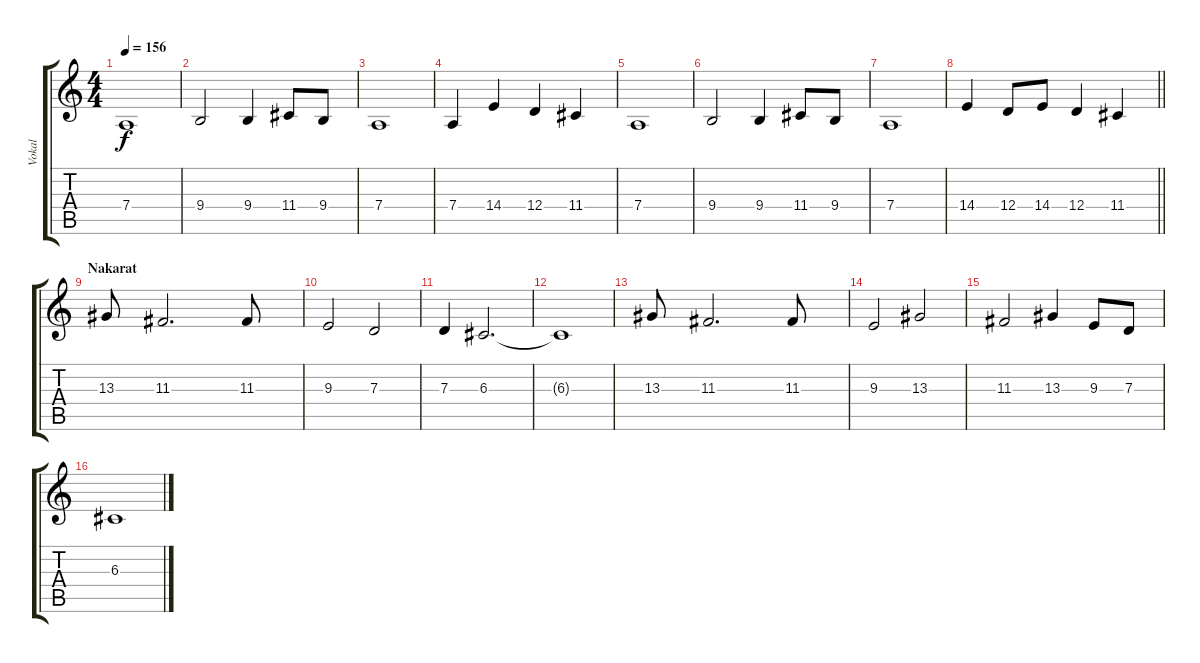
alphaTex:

\track ("Vokal" "Vokal") {instrument oboe}
\staff {score tabs}
\tuning (E4 B3 G3 D3 A2 E2) {hide}
\ts (4 4)
\tempo 156
\clef g2
\ks c
7.4.1{dy f} |
9.4.2 9.4.4 11.4.8 9.4.8 |
7.4.1 |
7.4.4 14.4.4 12.4.4 11.4.4 |
7.4.1 |
9.4.2 9.4.4 11.4.8 9.4.8 |
7.4.1 |
\barLineRight lightlight
14.4.4 12.4.8 14.4.8 12.4.4 11.4.4 |
\section ("" "Nakarat")
13.3.8 11.3.2{d} 11.3.8 |
9.3.2 7.3.2 |
7.3.4 6.3.2{d} |
6.3{t}.1 |
13.3.8 11.3.2{d} 11.3.8 |
9.3.2 13.3.2 |
11.3.2 13.3.4 9.3.8 7.3.8 |
6.3{sl}.1
